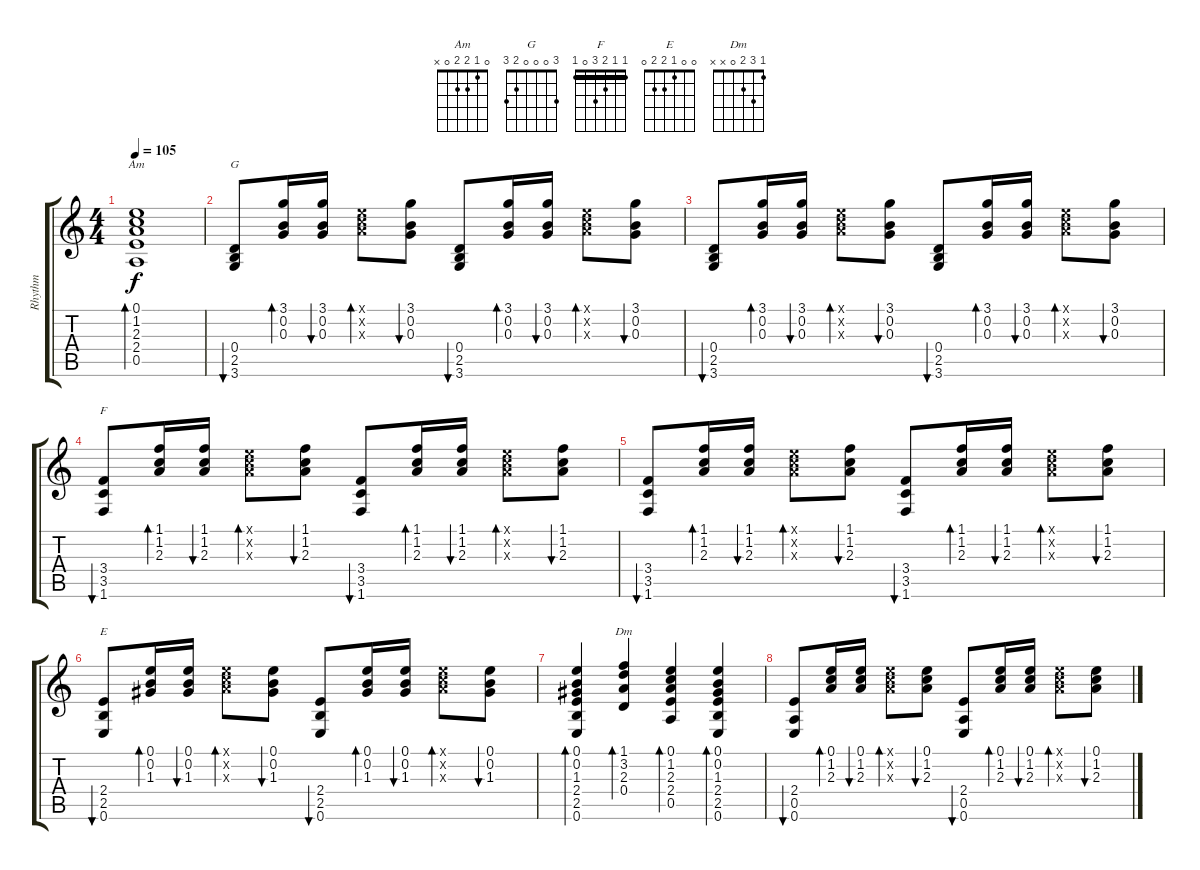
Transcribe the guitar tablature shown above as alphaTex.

\track ("Rhythm" "Rhythm") {instrument acousticguitarnylon}
\staff {score tabs}
\tuning (E4 B3 G3 D3 A2 E2) {hide}
\chord ("Am" 0 1 2 2 0 x)
\chord ("G" 3 0 0 0 2 3)
\chord ("F" 1 1 2 3 0 1) {barre 1}
\chord ("E" 0 0 1 2 2 0)
\chord ("Dm" 1 3 2 0 x x)
\ts (4 4)
\tempo 105
\clef g2
\ks aminor
(0.1 1.2 2.3 2.4 0.5).1{bd 120 ch "Am" dy f} |
(0.4 2.5 3.6).8{bu 60 ch "G" volume 11} (3.1 0.2 0.3).16{bd 60} (3.1 0.2 0.3).16{bu 60} (0.1{x} 1.2{x} 2.3{x}).8{bd 60} (3.1 0.2 0.3).8{bu 60} (0.4 2.5 3.6).8{bu 60} (3.1 0.2 0.3).16{bd 60} (3.1 0.2 0.3).16{bu 60} (0.1{x} 1.2{x} 2.3{x}).8{bd 60} (3.1 0.2 0.3).8{bu 60} |
(0.4 2.5 3.6).8{bu 60} (3.1 0.2 0.3).16{bd 60} (3.1 0.2 0.3).16{bu 60} (0.1{x} 1.2{x} 2.3{x}).8{bd 60} (3.1 0.2 0.3).8{bu 60} (0.4 2.5 3.6).8{bu 60} (3.1 0.2 0.3).16{bd 60} (3.1 0.2 0.3).16{bu 60} (0.1{x} 1.2{x} 2.3{x}).8{bd 60} (3.1 0.2 0.3).8{bu 60} |
(3.4 3.5 1.6).8{bu 60 ch "F"} (1.1 1.2 2.3).16{bd 60} (1.1 1.2 2.3).16{bu 60} (0.1{x} 1.2{x} 2.3{x}).8{bd 60} (1.1 1.2 2.3).8{bu 60} (3.4 3.5 1.6).8{bu 60} (1.1 1.2 2.3).16{bd 60} (1.1 1.2 2.3).16{bu 60} (0.1{x} 1.2{x} 2.3{x}).8{bd 60} (1.1 1.2 2.3).8{bu 60} |
(3.4 3.5 1.6).8{bu 60} (1.1 1.2 2.3).16{bd 60} (1.1 1.2 2.3).16{bu 60} (0.1{x} 1.2{x} 2.3{x}).8{bd 60} (1.1 1.2 2.3).8{bu 60} (3.4 3.5 1.6).8{bu 60} (1.1 1.2 2.3).16{bd 60} (1.1 1.2 2.3).16{bu 60} (0.1{x} 1.2{x} 2.3{x}).8{bd 60} (1.1 1.2 2.3).8{bu 60} |
(2.4 2.5 0.6).8{bu 60 ch "E"} (0.1 0.2 1.3).16{bd 60} (0.1 0.2 1.3).16{bu 60} (0.1{x} 1.2{x} 2.3{x}).8{bd 60} (0.1 0.2 1.3).8{bu 60} (2.4 2.5 0.6).8{bu 60} (0.1 0.2 1.3).16{bd 60} (0.1 0.2 1.3).16{bu 60} (0.1{x} 1.2{x} 2.3{x}).8{bd 60} (0.1 0.2 1.3).8{bu 60} |
(0.1 0.2 1.3 2.4 2.5 0.6).4{bd 120} (1.1 3.2 2.3 0.4).4{bd 120 ch "Dm"} (0.1 1.2 2.3 2.4 0.5).4{bd 120} (0.1 0.2 1.3 2.4 2.5 0.6).4{bd 120} |
(2.4 0.5 0.6).8{bu 60} (0.1 1.2 2.3).16{bd 60} (0.1 1.2 2.3).16{bu 60} (0.1{x} 1.2{x} 2.3{x}).8{bd 60} (0.1 1.2 2.3).8{bu 60} (2.4 0.5 0.6).8{bu 60} (0.1 1.2 2.3).16{bd 60} (0.1 1.2 2.3).16{bu 60} (0.1{x} 1.2{x} 2.3{x}).8{bd 60} (0.1 1.2 2.3).8{bu 60}
